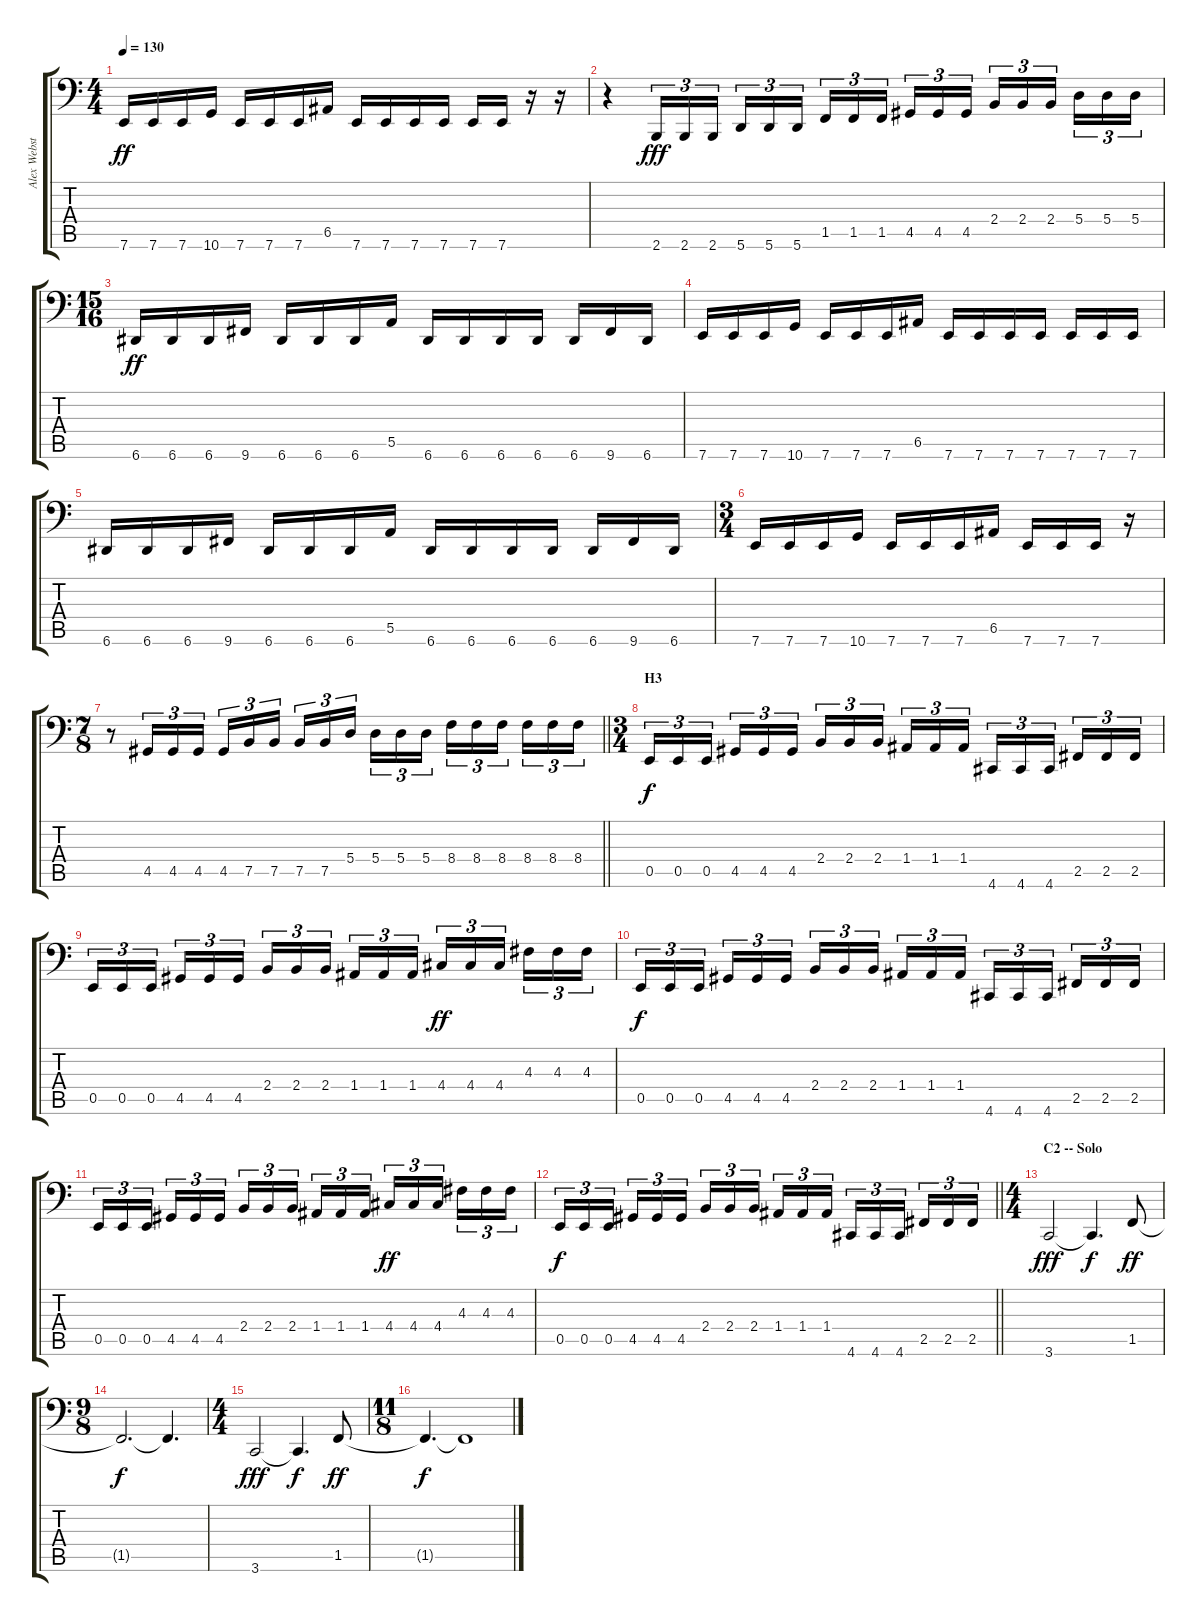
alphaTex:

\track ("Alex Webster" "Alex Webst") {instrument fretlessbass}
\staff {score tabs}
\tuning (C3 G2 D2 A1 E1 A0) {hide}
\ts (4 4)
\tempo 130
\clef f4
\ks c
7.6.16{dy ff} 7.6.16 7.6.16 10.6.16 7.6.16 7.6.16 7.6.16 6.5.16 7.6.16 7.6.16 7.6.16 7.6.16 7.6.16 7.6.16 r.16 r.16 |
r.4 2.6.16{tu (3 2) dy fff} 2.6.16{tu (3 2)} 2.6.16{tu (3 2) beam splitsecondary} 5.6.16{tu (3 2)} 5.6.16{tu (3 2)} 5.6.16{tu (3 2)} 1.5.16{tu (3 2)} 1.5.16{tu (3 2)} 1.5.16{tu (3 2) beam splitsecondary} 4.5.16{tu (3 2)} 4.5.16{tu (3 2)} 4.5.16{tu (3 2)} 2.4.16{tu (3 2)} 2.4.16{tu (3 2)} 2.4.16{tu (3 2) beam splitsecondary} 5.4.16{tu (3 2)} 5.4.16{tu (3 2)} 5.4.16{tu (3 2)} |
\ts (15 16)
6.6.16{dy ff} 6.6.16 6.6.16 9.6.16 6.6.16 6.6.16 6.6.16 5.5.16 6.6.16 6.6.16 6.6.16 6.6.16 6.6.16 9.6.16 6.6.16 |
7.6.16 7.6.16 7.6.16 10.6.16 7.6.16 7.6.16 7.6.16 6.5.16 7.6.16 7.6.16 7.6.16 7.6.16 7.6.16 7.6.16 7.6.16 |
6.6.16 6.6.16 6.6.16 9.6.16 6.6.16 6.6.16 6.6.16 5.5.16 6.6.16 6.6.16 6.6.16 6.6.16 6.6.16 9.6.16 6.6.16 |
\ts (3 4)
7.6.16 7.6.16 7.6.16 10.6.16 7.6.16 7.6.16 7.6.16 6.5.16 7.6.16 7.6.16 7.6.16 r.16 |
\ts (7 8)
\barLineRight lightlight
r.8 4.5.16{tu (3 2)} 4.5.16{tu (3 2)} 4.5.16{tu (3 2)} 4.5.16{tu (3 2)} 7.5.16{tu (3 2)} 7.5.16{tu (3 2)} 7.5.16{tu (3 2)} 7.5.16{tu (3 2)} 5.4.16{tu (3 2)} 5.4.16{tu (3 2)} 5.4.16{tu (3 2)} 5.4.16{tu (3 2)} 8.4.16{tu (3 2)} 8.4.16{tu (3 2)} 8.4.16{tu (3 2)} 8.4.16{tu (3 2)} 8.4.16{tu (3 2)} 8.4.16{tu (3 2)} |
\ts (3 4)
\section ("" "H3")
0.5.16{tu (3 2) dy f} 0.5.16{tu (3 2)} 0.5.16{tu (3 2) beam splitsecondary} 4.5.16{tu (3 2)} 4.5.16{tu (3 2)} 4.5.16{tu (3 2)} 2.4.16{tu (3 2)} 2.4.16{tu (3 2)} 2.4.16{tu (3 2) beam splitsecondary} 1.4.16{tu (3 2)} 1.4.16{tu (3 2)} 1.4.16{tu (3 2)} 4.6.16{tu (3 2)} 4.6.16{tu (3 2)} 4.6.16{tu (3 2) beam splitsecondary} 2.5.16{tu (3 2)} 2.5.16{tu (3 2)} 2.5.16{tu (3 2)} |
0.5.16{tu (3 2)} 0.5.16{tu (3 2)} 0.5.16{tu (3 2) beam splitsecondary} 4.5.16{tu (3 2)} 4.5.16{tu (3 2)} 4.5.16{tu (3 2)} 2.4.16{tu (3 2)} 2.4.16{tu (3 2)} 2.4.16{tu (3 2) beam splitsecondary} 1.4.16{tu (3 2)} 1.4.16{tu (3 2)} 1.4.16{tu (3 2)} 4.4.16{tu (3 2) dy ff} 4.4.16{tu (3 2)} 4.4.16{tu (3 2) beam splitsecondary} 4.3.16{tu (3 2)} 4.3.16{tu (3 2)} 4.3.16{tu (3 2)} |
0.5.16{tu (3 2) dy f} 0.5.16{tu (3 2)} 0.5.16{tu (3 2) beam splitsecondary} 4.5.16{tu (3 2)} 4.5.16{tu (3 2)} 4.5.16{tu (3 2)} 2.4.16{tu (3 2)} 2.4.16{tu (3 2)} 2.4.16{tu (3 2) beam splitsecondary} 1.4.16{tu (3 2)} 1.4.16{tu (3 2)} 1.4.16{tu (3 2)} 4.6.16{tu (3 2)} 4.6.16{tu (3 2)} 4.6.16{tu (3 2) beam splitsecondary} 2.5.16{tu (3 2)} 2.5.16{tu (3 2)} 2.5.16{tu (3 2)} |
0.5.16{tu (3 2)} 0.5.16{tu (3 2)} 0.5.16{tu (3 2) beam splitsecondary} 4.5.16{tu (3 2)} 4.5.16{tu (3 2)} 4.5.16{tu (3 2)} 2.4.16{tu (3 2)} 2.4.16{tu (3 2)} 2.4.16{tu (3 2) beam splitsecondary} 1.4.16{tu (3 2)} 1.4.16{tu (3 2)} 1.4.16{tu (3 2)} 4.4.16{tu (3 2) dy ff} 4.4.16{tu (3 2)} 4.4.16{tu (3 2) beam splitsecondary} 4.3.16{tu (3 2)} 4.3.16{tu (3 2)} 4.3.16{tu (3 2)} |
\barLineRight lightlight
0.5.16{tu (3 2) dy f} 0.5.16{tu (3 2)} 0.5.16{tu (3 2) beam splitsecondary} 4.5.16{tu (3 2)} 4.5.16{tu (3 2)} 4.5.16{tu (3 2)} 2.4.16{tu (3 2)} 2.4.16{tu (3 2)} 2.4.16{tu (3 2) beam splitsecondary} 1.4.16{tu (3 2)} 1.4.16{tu (3 2)} 1.4.16{tu (3 2)} 4.6.16{tu (3 2)} 4.6.16{tu (3 2)} 4.6.16{tu (3 2) beam splitsecondary} 2.5.16{tu (3 2)} 2.5.16{tu (3 2)} 2.5.16{tu (3 2)} |
\ts (4 4)
\section ("" "C2 -- Solo")
3.6.2{dy fff instrument fretlessbass} 3.6{t}.4{d dy f} 1.5.8{dy ff} |
\ts (9 8)
1.5{t}.2{d dy f} 1.5{t}.4{d} |
\ts (4 4)
3.6.2{dy fff} 3.6{t}.4{d dy f} 1.5.8{dy ff} |
\ts (11 8)
1.5{t}.4{d dy f} 1.5{t}.1
